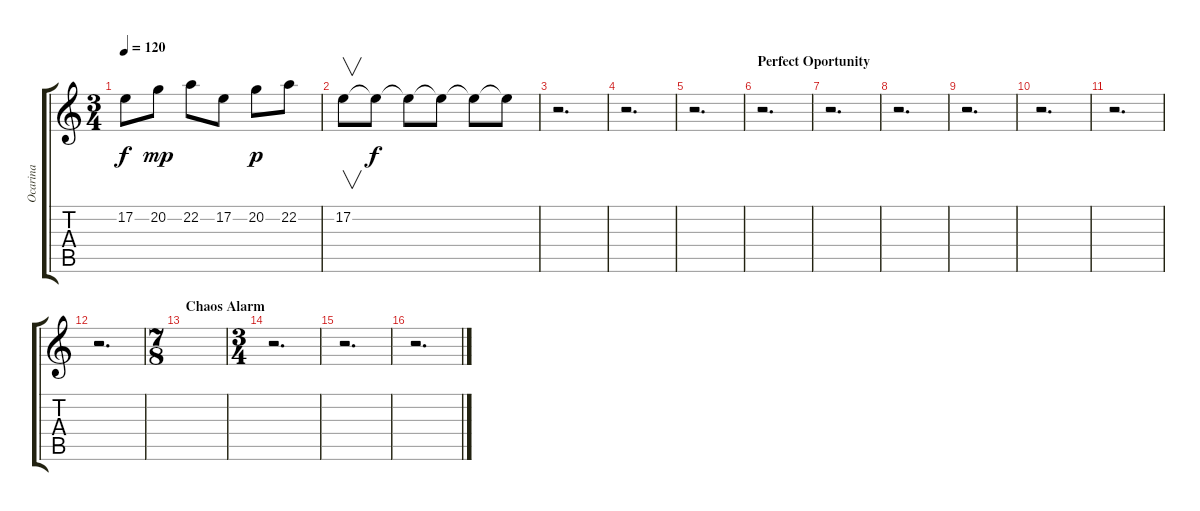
\track ("Ocarina" "Ocarina") {instrument ocarina}
\staff {score tabs}
\tuning (E4 B3 G3 D3 A2 E2) {hide}
\ts (3 4)
\tempo 120
\clef g2
\ks c
17.2{t}.8{dy f} 20.2.8{dy mp} 22.2.8 17.2.8 20.2.8{dy p} 22.2.8 |
17.2.8{v} 17.2{t}.8{dy f} 17.2{t}.8 17.2{t}.8 17.2{t}.8 17.2{t}.8 |
r.2{d} |
r.2{d} |
r.2{d} |
\section ("" "Perfect Oportunity")
r.2{d} |
r.2{d} |
r.2{d} |
r.2{d} |
r.2{d} |
r.2{d} |
r.2{d} |
\ts (7 8)
\section ("" "Chaos Alarm")
|
\ts (3 4)
r.2{d} |
r.2{d} |
r.2{d}
